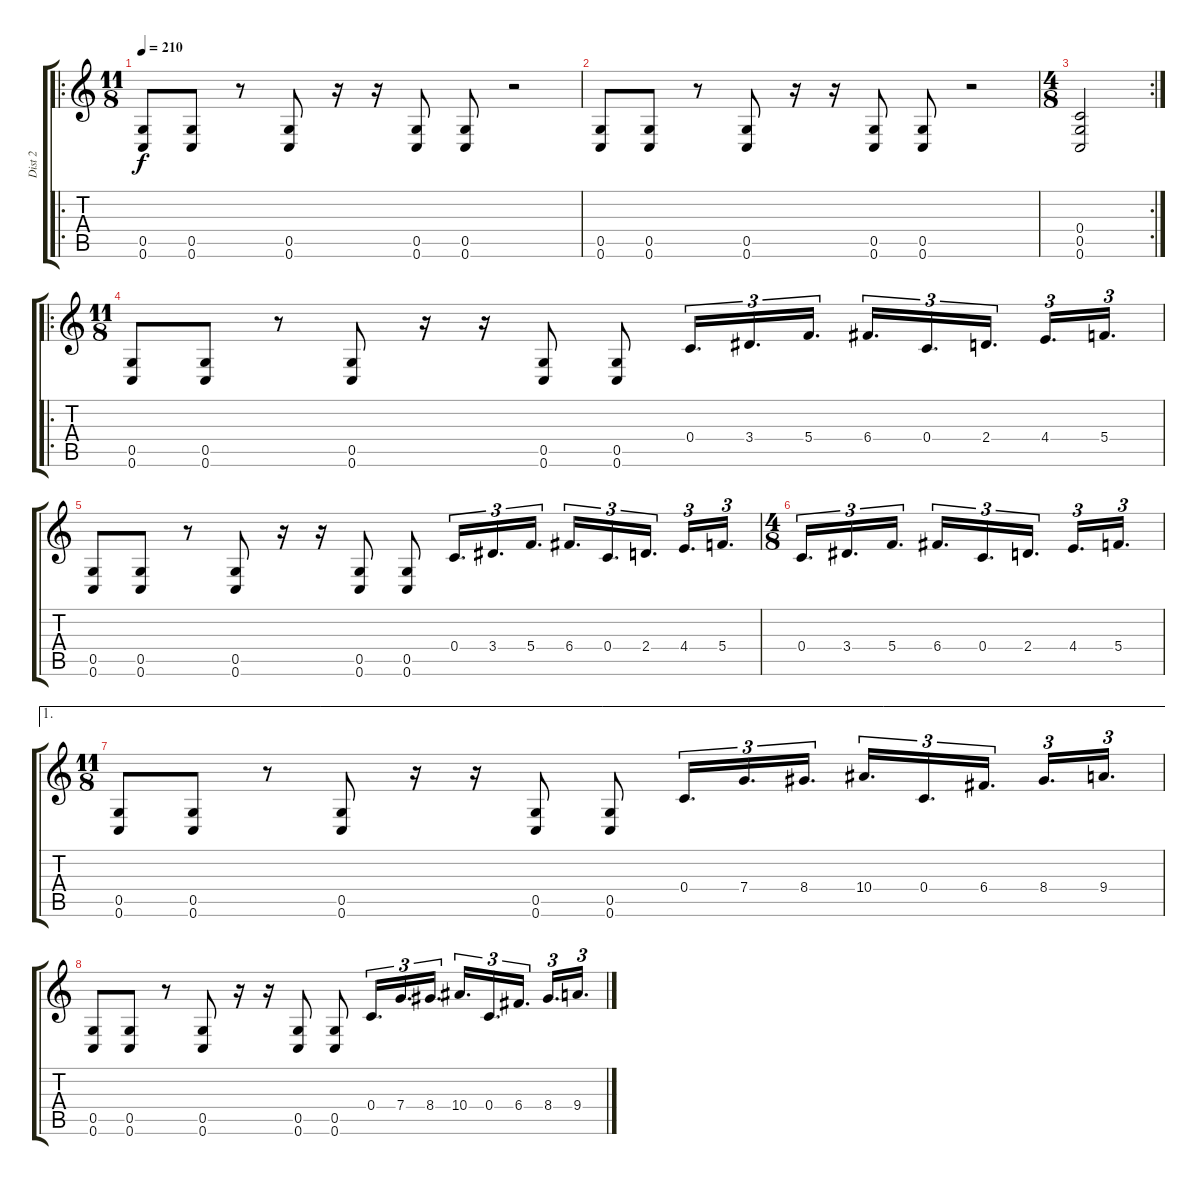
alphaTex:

\track ("Dist 2" "Dist 2") {instrument distortionguitar}
\staff {score tabs}
\tuning (D4 A3 F3 C3 G2 C2) {hide}
\ro
\ts (11 8)
\tempo 210
\clef g2
\ks c
(0.5 0.6).8{dy f instrument distortionguitar} (0.5 0.6).8 r.8 (0.5 0.6).8 r.16 r.16 (0.5 0.6).8 (0.5 0.6).8 r.2 |
(0.5 0.6).8 (0.5 0.6).8 r.8 (0.5 0.6).8 r.16 r.16 (0.5 0.6).8 (0.5 0.6).8 r.2 |
\rc 2
\ts (4 8)
(0.4 0.5 0.6).2 |
\ro
\ts (11 8)
(0.5 0.6).8 (0.5 0.6).8 r.8 (0.5 0.6).8 r.16 r.16 (0.5 0.6).8 (0.5 0.6).8 0.4.16{d tu (3 2)} 3.4.16{d tu (3 2)} 5.4.16{d tu (3 2)} 6.4.16{d tu (3 2)} 0.4.16{d tu (3 2)} 2.4.16{d tu (3 2)} 4.4.16{d tu (3 2)} 5.4.16{d tu (3 2)} |
(0.5 0.6).8 (0.5 0.6).8 r.8 (0.5 0.6).8 r.16 r.16 (0.5 0.6).8 (0.5 0.6).8 0.4.16{d tu (3 2)} 3.4.16{d tu (3 2)} 5.4.16{d tu (3 2)} 6.4.16{d tu (3 2)} 0.4.16{d tu (3 2)} 2.4.16{d tu (3 2)} 4.4.16{d tu (3 2)} 5.4.16{d tu (3 2)} |
\ts (4 8)
0.4.16{d tu (3 2)} 3.4.16{d tu (3 2)} 5.4.16{d tu (3 2)} 6.4.16{d tu (3 2)} 0.4.16{d tu (3 2)} 2.4.16{d tu (3 2)} 4.4.16{d tu (3 2)} 5.4.16{d tu (3 2)} |
\ae 1
\ts (11 8)
(0.5 0.6).8 (0.5 0.6).8 r.8 (0.5 0.6).8 r.16 r.16 (0.5 0.6).8 (0.5 0.6).8 0.4.16{d tu (3 2)} 7.4.16{d tu (3 2)} 8.4.16{d tu (3 2)} 10.4.16{d tu (3 2)} 0.4.16{d tu (3 2)} 6.4.16{d tu (3 2)} 8.4.16{d tu (3 2)} 9.4.16{d tu (3 2)} |
(0.5 0.6).8 (0.5 0.6).8 r.8 (0.5 0.6).8 r.16 r.16 (0.5 0.6).8 (0.5 0.6).8 0.4.16{d tu (3 2)} 7.4.16{d tu (3 2)} 8.4.16{d tu (3 2)} 10.4.16{d tu (3 2)} 0.4.16{d tu (3 2)} 6.4.16{d tu (3 2)} 8.4.16{d tu (3 2)} 9.4.16{d tu (3 2)}
